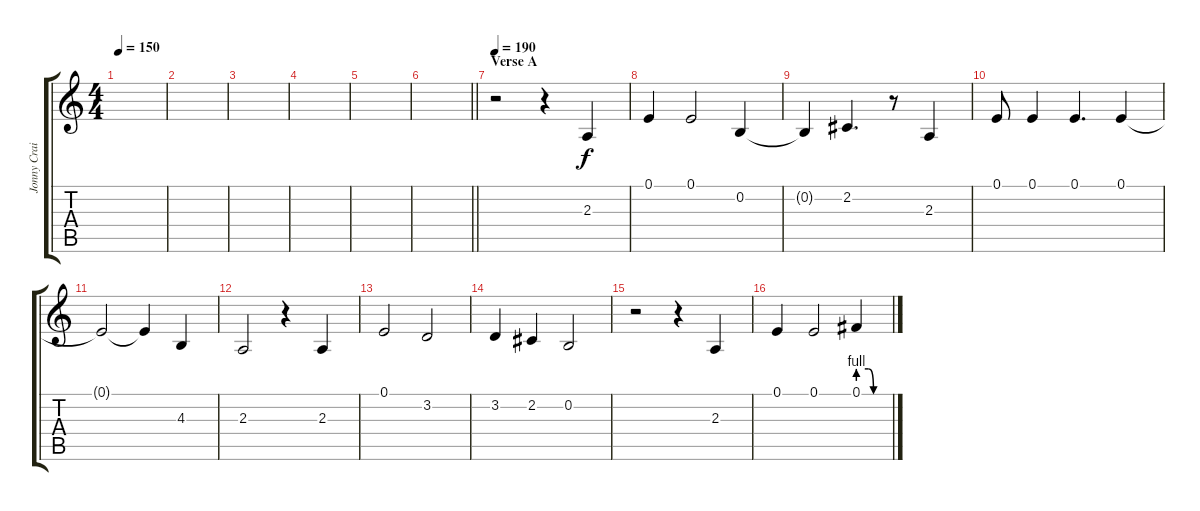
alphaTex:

\track ("Jonny Craig (Vocals)" "Jonny Crai") {instrument tenorsax}
\staff {score tabs}
\tuning (E4 B3 G3 D3 A2 E2) {hide}
\ts (4 4)
\tempo 150
\clef g2
\ks c
|
|
|
|
|
\barLineRight lightlight
|
\section ("" "Verse A")
\tempo 190
r.2 r.4 2.3.4 |
0.1.4 0.1.2 0.2.4 |
0.2{t}.4 2.2.4{d} r.8 2.3.4 |
0.1.8 0.1.4 0.1.4{d} 0.1.4 |
0.1{t}.2 0.1{t}.4 4.3.4 |
2.3.2 r.4 2.3.4 |
0.1.2 3.2.2 |
3.2.4 2.2.4 0.2.2 |
r.2 r.4 2.3.4 |
0.1.4 0.1.2 0.1{be (custom 0 4 20 4 30 0 60 0)}.4
